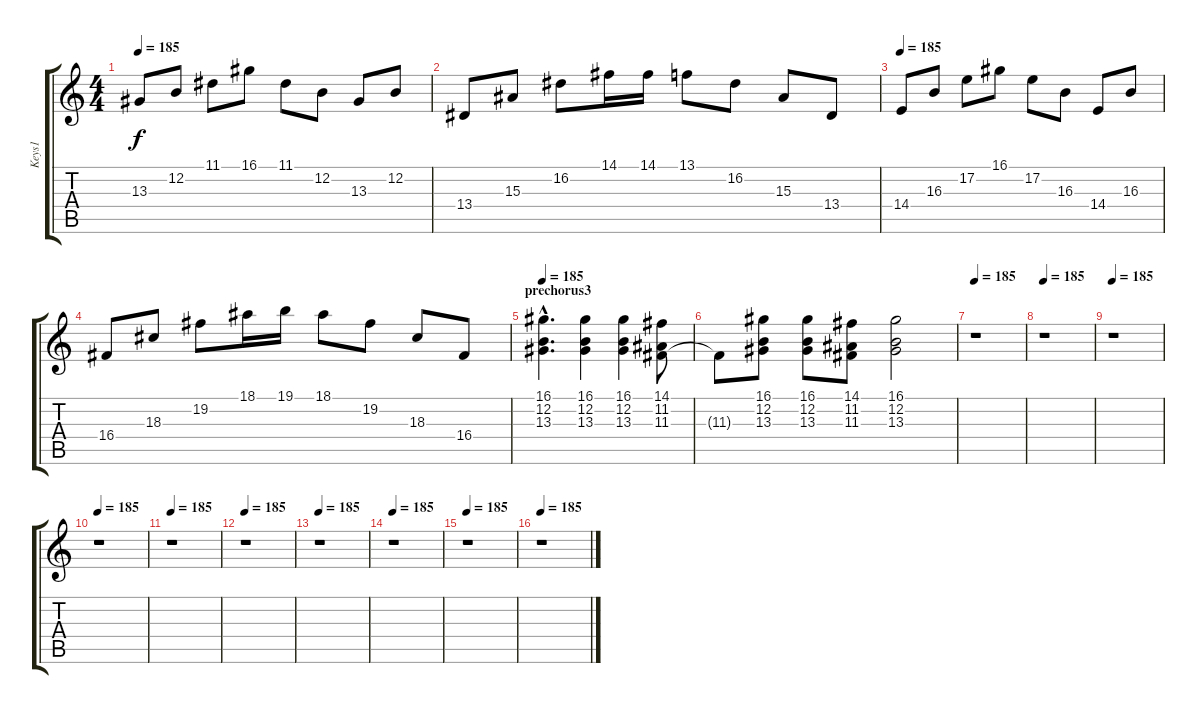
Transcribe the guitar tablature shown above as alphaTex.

\track ("Keys1" "Keys1") {instrument stringensemble1}
\staff {score tabs}
\tuning (E4 B3 G3 D3 A2 E2) {hide}
\ts (4 4)
\tempo 185
\clef g2
\ks c
13.3.8{dy f volume 16 instrument brightacousticpiano} 12.2.8 11.1.8 16.1.8 11.1.8 12.2.8 13.3.8 12.2.8 |
13.4.8 15.3.8 16.2.8 14.1.16 14.1.16 13.1.8 16.2.8 15.3.8 13.4.8 |
\tempo 185
14.4.8 16.3.8 17.2.8 16.1.8 17.2.8 16.3.8 14.4.8 16.3.8 |
16.4.8 18.3.8 19.2.8 18.1.16 19.1.16 18.1.8 19.2.8 18.3.8 16.4.8 |
\section ("" "prechorus3")
\tempo 185
(16.1{hac} 12.2{hac} 13.3{hac}).4{d volume 16 instrument orchestrahit} (16.1 12.2 13.3).4 (16.1 12.2 13.3).4 (14.1 11.2 11.3).8 |
11.3{t}.8 (16.1 12.2 13.3).8 (16.1 12.2 13.3).8 (14.1 11.2 11.3).8 (16.1 12.2 13.3).2 |
\tempo 185
r.1 |
\tempo 185
r.1 |
\tempo 185
r.1 |
\tempo 185
r.1 |
\tempo 185
r.1 |
\tempo 185
r.1 |
\tempo 185
r.1 |
\tempo 185
r.1 |
\tempo 185
r.1 |
\tempo 185
r.1
